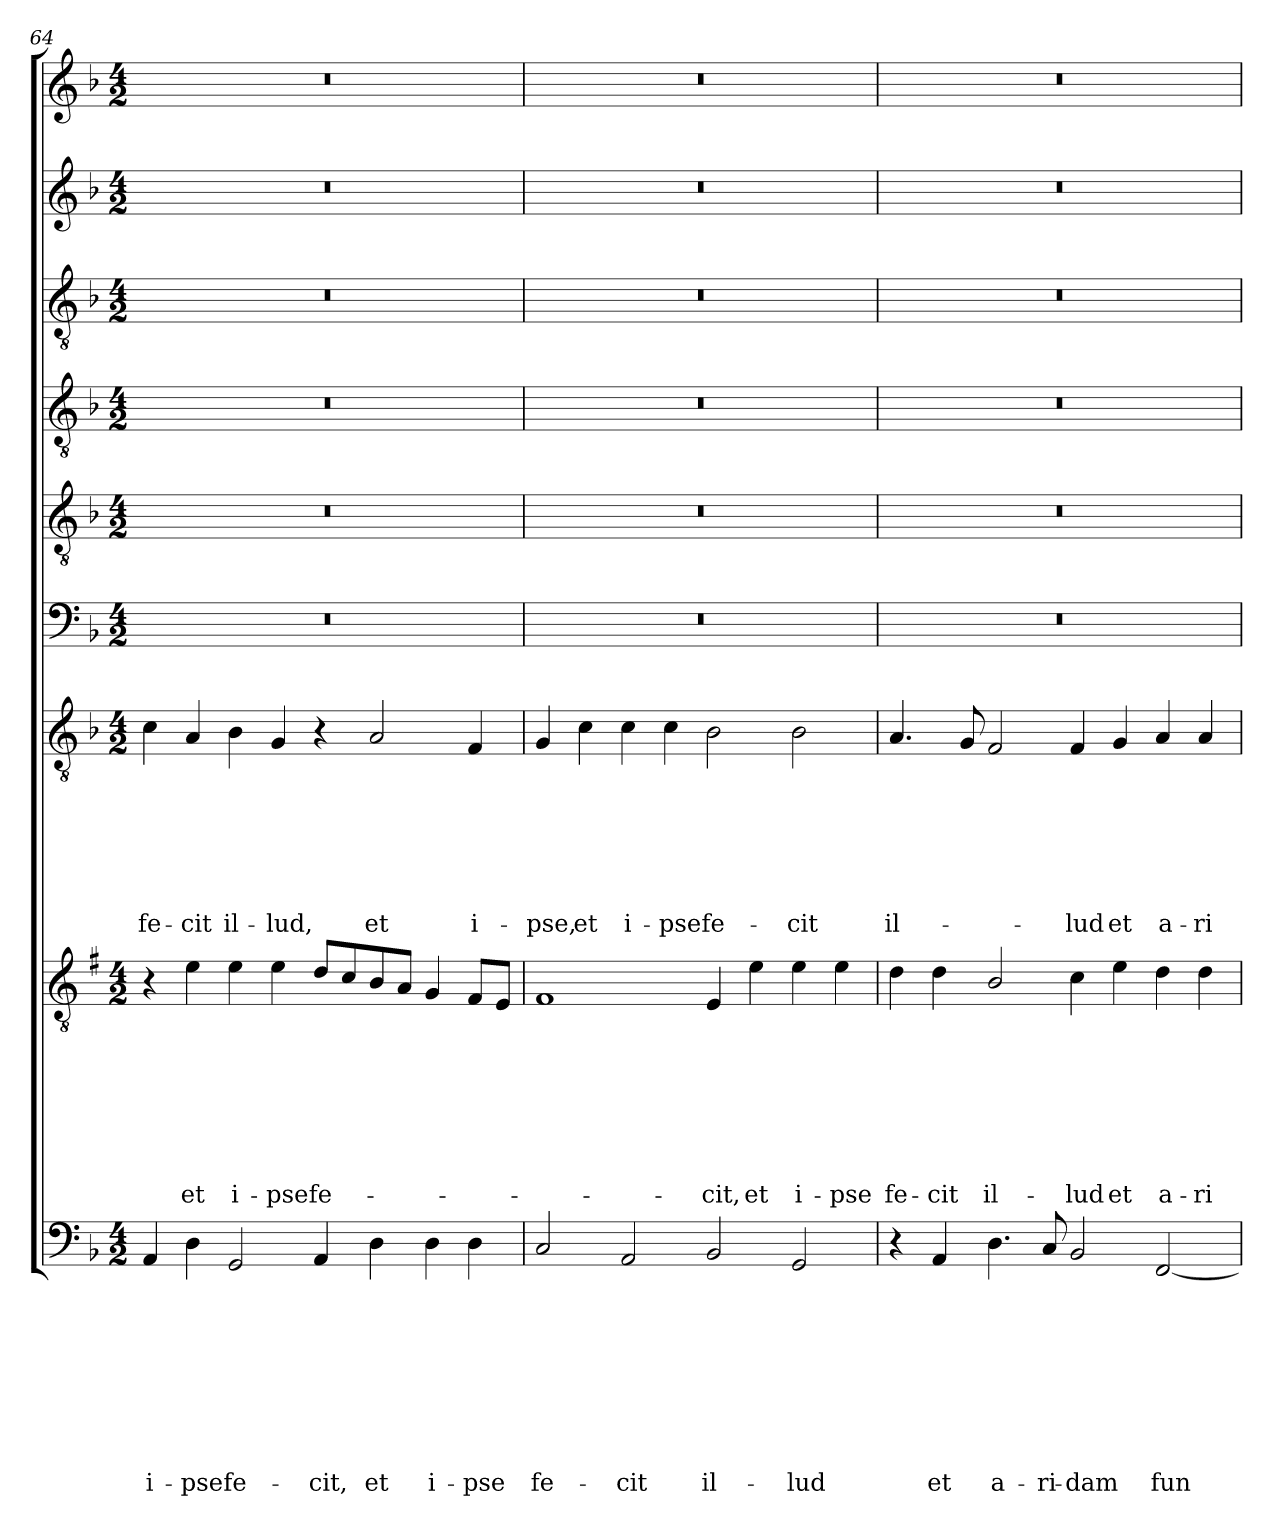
**kern	**text	**text	**text	**text	**text	**text	**text	**text	**text	**kern	**text	**text	**text	**text	**text	**text	**text	**text	**kern	**text	**text	**text	**text	**text	**text	**text	**kern	**kern	**kern	**kern	**kern	**kern
*part9	*part9	*part9	*part9	*part9	*part9	*part9	*part9	*part9	*part9	*part8	*part8	*part8	*part8	*part8	*part8	*part8	*part8	*part8	*part7	*part7	*part7	*part7	*part7	*part7	*part7	*part7	*part6	*part5	*part4	*part3	*part2	*part1
*staff9	*staff9	*staff9	*staff9	*staff9	*staff9	*staff9	*staff9	*staff9	*staff9	*staff8	*staff8	*staff8	*staff8	*staff8	*staff8	*staff8	*staff8	*staff8	*staff7	*staff7	*staff7	*staff7	*staff7	*staff7	*staff7	*staff7	*staff6	*staff5	*staff4	*staff3	*staff2	*staff1
*clefF4	*	*	*	*	*	*	*	*	*	*clefGv2	*	*	*	*	*	*	*	*	*clefGv2	*	*	*	*	*	*	*	*clefF4	*clefGv2	*clefGv2	*clefGv2	*clefG2	*clefG2
*	*	*	*	*	*	*	*	*	*	*ITrd1c2	*	*	*	*	*	*	*	*	*	*	*	*	*	*	*	*	*ITrd8c14	*	*	*	*	*
*k[b-]	*	*	*	*	*	*	*	*	*	*k[b-]	*	*	*	*	*	*	*	*	*k[b-]	*	*	*	*	*	*	*	*k[b-]	*k[b-]	*k[b-]	*k[b-]	*k[b-]	*k[b-]
*F:	*	*	*	*	*	*	*	*	*	*F:	*	*	*	*	*	*	*	*	*F:	*	*	*	*	*	*	*	*F:	*F:	*F:	*F:	*F:	*F:
*M4/2	*	*	*	*	*	*	*	*	*	*M4/2	*	*	*	*	*	*	*	*	*M4/2	*	*	*	*	*	*	*	*M4/2	*M4/2	*M4/2	*M4/2	*M4/2	*M4/2
=64	=64	=64	=64	=64	=64	=64	=64	=64	=64	=64	=64	=64	=64	=64	=64	=64	=64	=64	=64	=64	=64	=64	=64	=64	=64	=64	=64	=64	=64	=64	=64	=64
!	!	!	!	!	!	!	!	!	!LO:LY:b	!	!	!	!	!	!	!	!	!	!	!	!	!	!	!	!	!LO:LY:b	!	!	!	!	!	!
4AA/	.	.	.	.	.	.	.	.	i-	4r	.	.	.	.	.	.	.	.	4c\	.	.	.	.	.	.	fe-	0r	0r	0r	0r	0r	0r
!	!	!	!	!	!	!	!	!	!LO:LY:b	!	!	!	!	!	!	!	!	!LO:LY:b	!	!	!	!	!	!	!	!LO:LY:b	!	!	!	!	!	!
4D\	.	.	.	.	.	.	.	.	-pse	4d\	.	.	.	.	.	.	.	et	4A/	.	.	.	.	.	.	-cit	.	.	.	.	.	.
!	!	!	!	!	!	!	!	!	!LO:LY:b	!	!	!	!	!	!	!	!	!LO:LY:b	!	!	!	!	!	!	!	!LO:LY:b	!	!	!	!	!	!
2GG/	.	.	.	.	.	.	.	.	fe-	4d\	.	.	.	.	.	.	.	i-	4B-\	.	.	.	.	.	.	il-	.	.	.	.	.	.
!	!	!	!	!	!	!	!	!	!	!	!	!	!	!	!	!	!	!LO:LY:b	!	!	!	!	!	!	!	!LO:LY:b	!	!	!	!	!	!
.	.	.	.	.	.	.	.	.	.	4d\	.	.	.	.	.	.	.	-pse	4G/	.	.	.	.	.	.	-lud,	.	.	.	.	.	.
!	!	!	!	!	!	!	!	!	!LO:LY:b	!	!	!	!	!	!	!	!	!LO:LY:b	!	!	!	!	!	!	!	!	!	!	!	!	!	!
4AA/	.	.	.	.	.	.	.	.	-cit,	8c/L	.	.	.	.	.	.	.	fe-	4r	.	.	.	.	.	.	.	.	.	.	.	.	.
.	.	.	.	.	.	.	.	.	.	8B-/	.	.	.	.	.	.	.	.	.	.	.	.	.	.	.	.	.	.	.	.	.	.
!	!	!	!	!	!	!	!	!	!LO:LY:b	!	!	!	!	!	!	!	!	!	!	!	!	!	!	!	!	!LO:LY:b	!	!	!	!	!	!
4D\	.	.	.	.	.	.	.	.	et	8A/	.	.	.	.	.	.	.	.	2A/	.	.	.	.	.	.	et	.	.	.	.	.	.
.	.	.	.	.	.	.	.	.	.	8G/J	.	.	.	.	.	.	.	.	.	.	.	.	.	.	.	.	.	.	.	.	.	.
!	!	!	!	!	!	!	!	!	!LO:LY:b	!	!	!	!	!	!	!	!	!	!	!	!	!	!	!	!	!	!	!	!	!	!	!
4D\	.	.	.	.	.	.	.	.	i-	4F/	.	.	.	.	.	.	.	.	.	.	.	.	.	.	.	.	.	.	.	.	.	.
!	!	!	!	!	!	!	!	!	!LO:LY:b	!	!	!	!	!	!	!	!	!	!	!	!	!	!	!	!	!LO:LY:b	!	!	!	!	!	!
4D\	.	.	.	.	.	.	.	.	-pse	8E/L	.	.	.	.	.	.	.	.	4F/	.	.	.	.	.	.	i-	.	.	.	.	.	.
.	.	.	.	.	.	.	.	.	.	8D/J	.	.	.	.	.	.	.	.	.	.	.	.	.	.	.	.	.	.	.	.	.	.
!!LO:LB:g=z
=65	=65	=65	=65	=65	=65	=65	=65	=65	=65	=65	=65	=65	=65	=65	=65	=65	=65	=65	=65	=65	=65	=65	=65	=65	=65	=65	=65	=65	=65	=65	=65	=65
!	!	!	!	!	!	!	!	!	!LO:LY:b	!	!	!	!	!	!	!	!	!	!	!	!	!	!	!	!	!LO:LY:b	!	!	!	!	!	!
2C/	.	.	.	.	.	.	.	.	fe-	1E	.	.	.	.	.	.	.	.	4G/	.	.	.	.	.	.	-pse,	0r	0r	0r	0r	0r	0r
!	!	!	!	!	!	!	!	!	!	!	!	!	!	!	!	!	!	!	!	!	!	!	!	!	!	!LO:LY:b	!	!	!	!	!	!
.	.	.	.	.	.	.	.	.	.	.	.	.	.	.	.	.	.	.	4c\	.	.	.	.	.	.	et	.	.	.	.	.	.
!	!	!	!	!	!	!	!	!	!LO:LY:b	!	!	!	!	!	!	!	!	!	!	!	!	!	!	!	!	!LO:LY:b	!	!	!	!	!	!
2AA/	.	.	.	.	.	.	.	.	-cit	.	.	.	.	.	.	.	.	.	4c\	.	.	.	.	.	.	i-	.	.	.	.	.	.
!	!	!	!	!	!	!	!	!	!	!	!	!	!	!	!	!	!	!	!	!	!	!	!	!	!	!LO:LY:b	!	!	!	!	!	!
.	.	.	.	.	.	.	.	.	.	.	.	.	.	.	.	.	.	.	4c\	.	.	.	.	.	.	-pse	.	.	.	.	.	.
!	!	!	!	!	!	!	!	!	!LO:LY:b	!	!	!	!	!	!	!	!	!LO:LY:b	!	!	!	!	!	!	!	!LO:LY:b	!	!	!	!	!	!
2BB-/	.	.	.	.	.	.	.	.	il-	4D/	.	.	.	.	.	.	.	-cit,	2B-\	.	.	.	.	.	.	fe-	.	.	.	.	.	.
!	!	!	!	!	!	!	!	!	!	!	!	!	!	!	!	!	!	!LO:LY:b	!	!	!	!	!	!	!	!	!	!	!	!	!	!
.	.	.	.	.	.	.	.	.	.	4d\	.	.	.	.	.	.	.	et	.	.	.	.	.	.	.	.	.	.	.	.	.	.
!	!	!	!	!	!	!	!	!	!LO:LY:b	!	!	!	!	!	!	!	!	!LO:LY:b	!	!	!	!	!	!	!	!LO:LY:b	!	!	!	!	!	!
2GG/	.	.	.	.	.	.	.	.	-lud	4d\	.	.	.	.	.	.	.	i-	2B-\	.	.	.	.	.	.	-cit	.	.	.	.	.	.
!	!	!	!	!	!	!	!	!	!	!	!	!	!	!	!	!	!	!LO:LY:b	!	!	!	!	!	!	!	!	!	!	!	!	!	!
.	.	.	.	.	.	.	.	.	.	4d\	.	.	.	.	.	.	.	-pse	.	.	.	.	.	.	.	.	.	.	.	.	.	.
=66	=66	=66	=66	=66	=66	=66	=66	=66	=66	=66	=66	=66	=66	=66	=66	=66	=66	=66	=66	=66	=66	=66	=66	=66	=66	=66	=66	=66	=66	=66	=66	=66
!	!	!	!	!	!	!	!	!	!	!	!	!	!	!	!	!	!	!LO:LY:b	!	!	!	!	!	!	!	!LO:LY:b	!	!	!	!	!	!
4r	.	.	.	.	.	.	.	.	.	4c\	.	.	.	.	.	.	.	fe-	4.A/	.	.	.	.	.	.	il-	0r	0r	0r	0r	0r	0r
!	!	!	!	!	!	!	!	!	!LO:LY:b	!	!	!	!	!	!	!	!	!LO:LY:b	!	!	!	!	!	!	!	!	!	!	!	!	!	!
4AA/	.	.	.	.	.	.	.	.	et	4c\	.	.	.	.	.	.	.	-cit	.	.	.	.	.	.	.	.	.	.	.	.	.	.
.	.	.	.	.	.	.	.	.	.	.	.	.	.	.	.	.	.	.	8G/	.	.	.	.	.	.	.	.	.	.	.	.	.
!	!	!	!	!	!	!	!	!	!LO:LY:b	!	!	!	!	!	!	!	!	!LO:LY:b	!	!	!	!	!	!	!	!	!	!	!	!	!	!
4.D\	.	.	.	.	.	.	.	.	a-	2A/	.	.	.	.	.	.	.	il-	2F/	.	.	.	.	.	.	.	.	.	.	.	.	.
!	!	!	!	!	!	!	!	!	!LO:LY:b	!	!	!	!	!	!	!	!	!	!	!	!	!	!	!	!	!	!	!	!	!	!	!
8C/	.	.	.	.	.	.	.	.	-ri-	.	.	.	.	.	.	.	.	.	.	.	.	.	.	.	.	.	.	.	.	.	.	.
!	!	!	!	!	!	!	!	!	!LO:LY:b	!	!	!	!	!	!	!	!	!LO:LY:b	!	!	!	!	!	!	!	!LO:LY:b	!	!	!	!	!	!
2BB-/	.	.	.	.	.	.	.	.	-dam	4B-\	.	.	.	.	.	.	.	-lud	4F/	.	.	.	.	.	.	-lud	.	.	.	.	.	.
!	!	!	!	!	!	!	!	!	!	!	!	!	!	!	!	!	!	!LO:LY:b	!	!	!	!	!	!	!	!LO:LY:b	!	!	!	!	!	!
.	.	.	.	.	.	.	.	.	.	4d\	.	.	.	.	.	.	.	et	4G/	.	.	.	.	.	.	et	.	.	.	.	.	.
!	!	!	!	!	!	!	!	!	!LO:LY:b	!	!	!	!	!	!	!	!	!LO:LY:b	!	!	!	!	!	!	!	!LO:LY:b	!	!	!	!	!	!
[2FF/	.	.	.	.	.	.	.	.	fun-	4c\	.	.	.	.	.	.	.	a-	4A/	.	.	.	.	.	.	a-	.	.	.	.	.	.
!	!	!	!	!	!	!	!	!	!	!	!	!	!	!	!	!	!	!LO:LY:b	!	!	!	!	!	!	!	!LO:LY:b	!	!	!	!	!	!
.	.	.	.	.	.	.	.	.	.	4c\	.	.	.	.	.	.	.	-ri-	4A/	.	.	.	.	.	.	-ri-	.	.	.	.	.	.
=	=	=	=	=	=	=	=	=	=	=	=	=	=	=	=	=	=	=	=	=	=	=	=	=	=	=	=	=	=	=	=	=
*-	*-	*-	*-	*-	*-	*-	*-	*-	*-	*-	*-	*-	*-	*-	*-	*-	*-	*-	*-	*-	*-	*-	*-	*-	*-	*-	*-	*-	*-	*-	*-	*-
